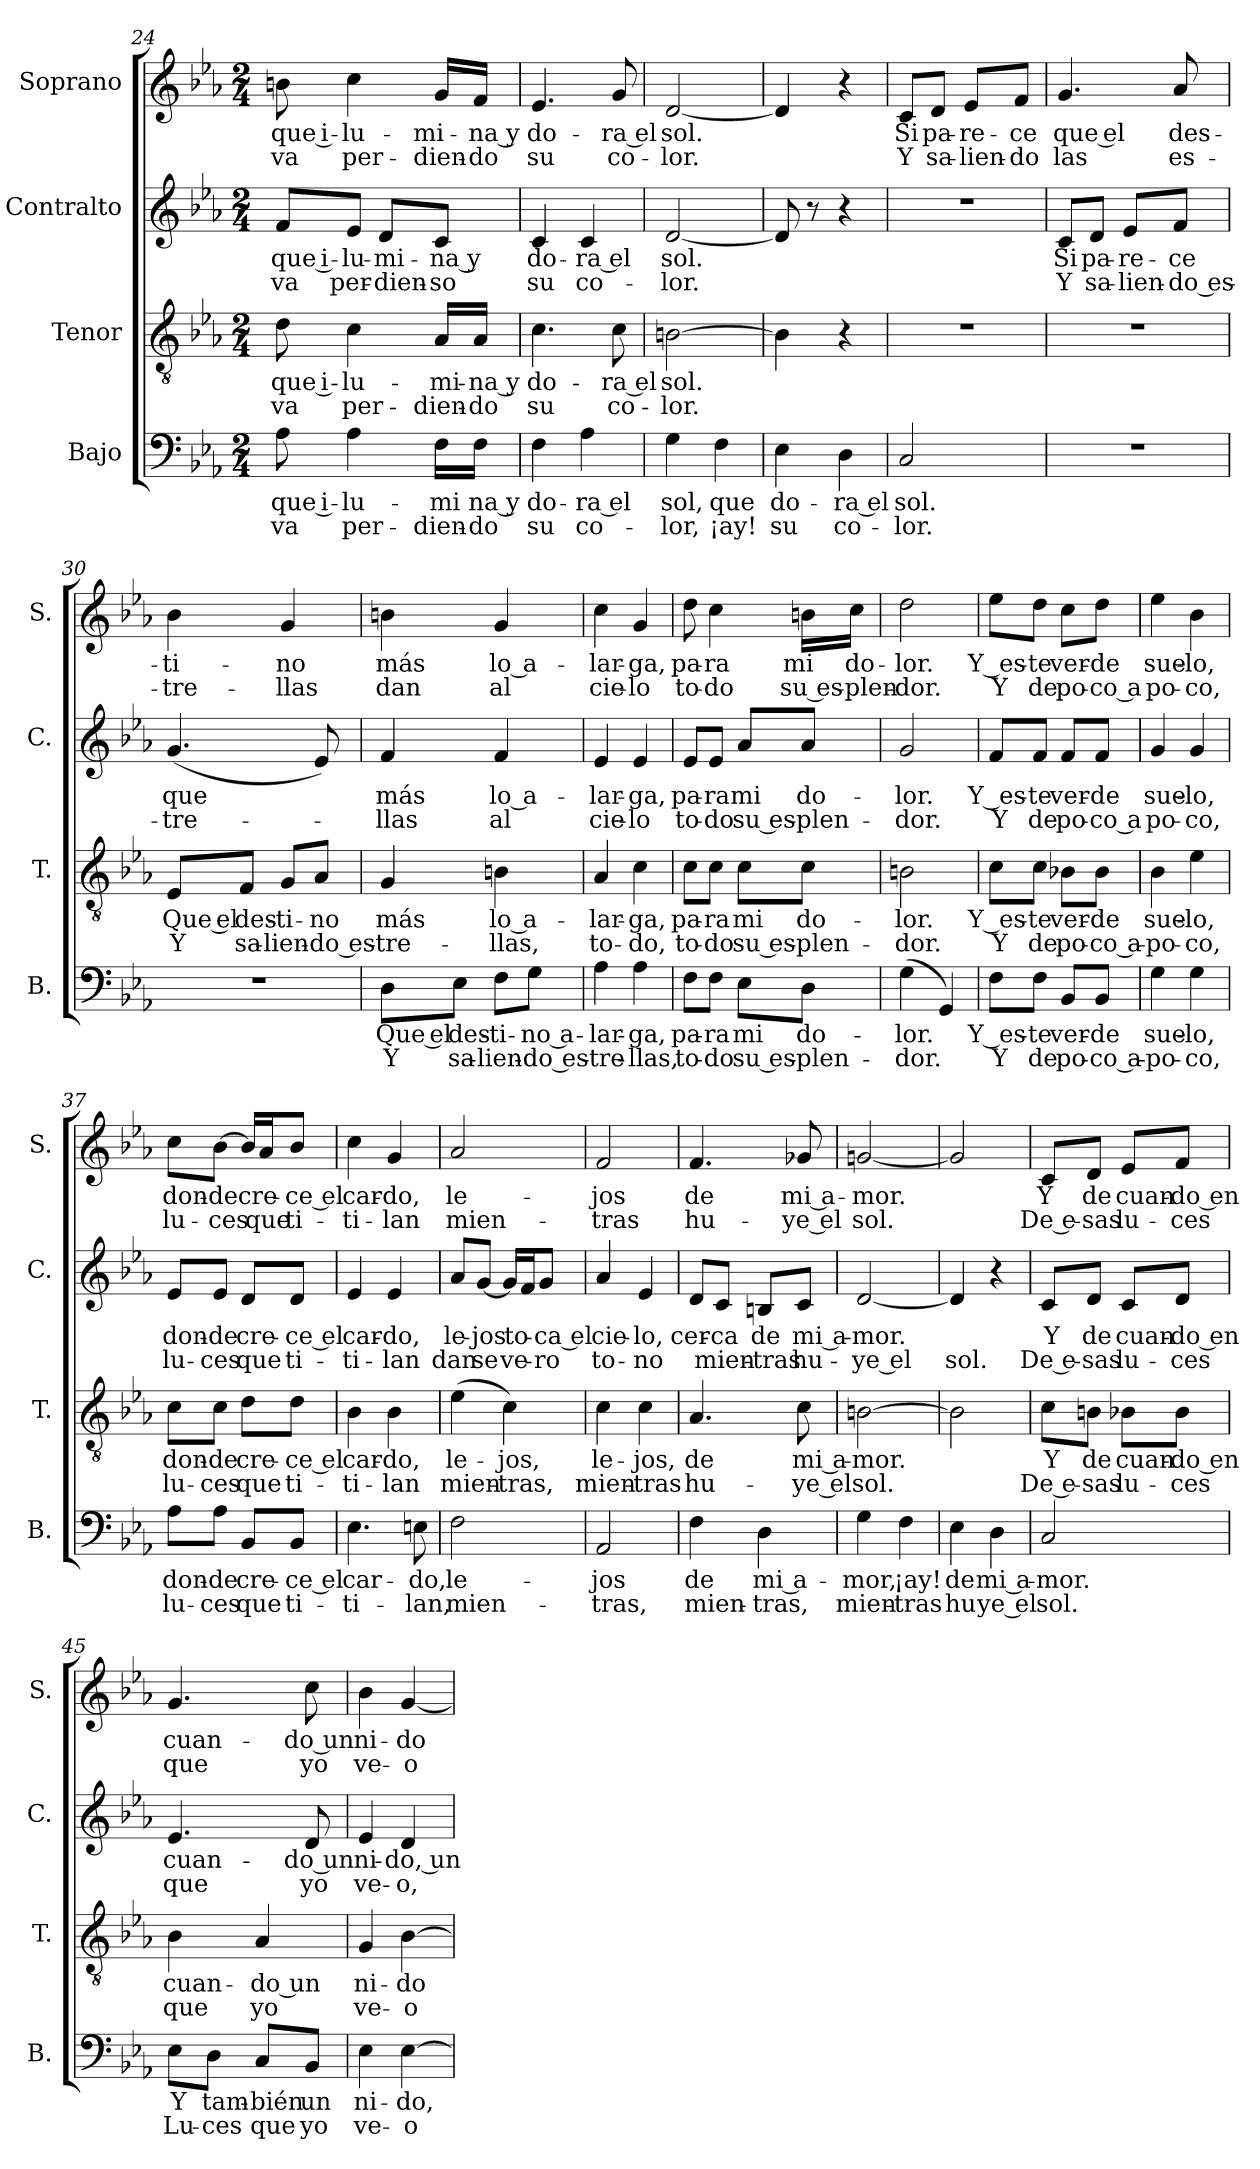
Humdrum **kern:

**kern	**text	**text	**kern	**text	**text	**kern	**text	**text	**kern	**text	**text
*part4	*part4	*part4	*part3	*part3	*part3	*part2	*part2	*part2	*part1	*part1	*part1
*staff4	*staff4	*staff4	*staff3	*staff3	*staff3	*staff2	*staff2	*staff2	*staff1	*staff1	*staff1
*I"Bajo	*	*	*I"Tenor	*	*	*I"Contralto	*	*	*I"Soprano	*	*
*I'B.	*	*	*I'T.	*	*	*I'C.	*	*	*I'S.	*	*
*clefF4	*	*	*clefGv2	*	*	*clefG2	*	*	*clefG2	*	*
*k[b-e-a-]	*	*	*k[b-e-a-]	*	*	*k[b-e-a-]	*	*	*k[b-e-a-]	*	*
*M2/4	*	*	*M2/4	*	*	*M2/4	*	*	*M2/4	*	*
=24	=24	=24	=24	=24	=24	=24	=24	=24	=24	=24	=24
!	!LO:LY:b	!LO:LY:b	!	!LO:LY:b	!LO:LY:b	!	!LO:LY:b	!LO:LY:b	!	!LO:LY:b	!LO:LY:b
8A-\	que i-	va	8d\	que i-	va	8f/L	-que i-	va	8bn\	que i-	va
!	!LO:LY:b	!LO:LY:b	!	!LO:LY:b	!LO:LY:b	!	!LO:LY:b	!LO:LY:b	!	!LO:LY:b	!LO:LY:b
4A-\	-lu-	per-	4c\	-lu-	per-	8e-/J	-lu-	per-	4cc\	-lu-	per-
!	!	!	!	!	!	!	!LO:LY:b	!LO:LY:b	!	!	!
.	.	.	.	.	.	8d/L	-mi-	-dien-	.	.	.
!	!LO:LY:b	!LO:LY:b	!	!LO:LY:b	!LO:LY:b	!	!LO:LY:b	!LO:LY:b	!	!LO:LY:b	!LO:LY:b
16F\LL	-mi	-dien-	16A-/LL	-mi-	-dien-	8c/J	-na y	-so	16g/LL	-mi-	-dien-
!	!LO:LY:b	!LO:LY:b	!	!LO:LY:b	!LO:LY:b	!	!	!	!	!LO:LY:b	!LO:LY:b
16F\JJ	na y	-do	16A-/JJ	-na y	-do	.	.	.	16f/JJ	-na y	-do
=25	=25	=25	=25	=25	=25	=25	=25	=25	=25	=25	=25
!	!LO:LY:b	!LO:LY:b	!	!LO:LY:b	!LO:LY:b	!	!LO:LY:b	!LO:LY:b	!	!LO:LY:b	!LO:LY:b
4F\	do-	su	4.c\	do-	su	4c/	do-	su	4.e-/	do-	su
!	!LO:LY:b	!LO:LY:b	!	!	!	!	!LO:LY:b	!LO:LY:b	!	!	!
4A-\	-ra el	co-	.	.	.	4c/	-ra el	co-	.	.	.
!	!	!	!	!LO:LY:b	!LO:LY:b	!	!	!	!	!LO:LY:b	!LO:LY:b
.	.	.	8c\	-ra el	co-	.	.	.	8g/	-ra el	co-
=26	=26	=26	=26	=26	=26	=26	=26	=26	=26	=26	=26
!	!LO:LY:b	!LO:LY:b	!	!LO:LY:b	!LO:LY:b	!	!LO:LY:b	!LO:LY:b	!	!LO:LY:b	!LO:LY:b
4G\	sol,	-lor,	[2Bn\	sol.	-lor.	[2d/	sol.	-lor.	[2d/	sol.	-lor.
!	!LO:LY:b	!LO:LY:b	!	!	!	!	!	!	!	!	!
4F\	que	¡ay!	.	.	.	.	.	.	.	.	.
=27	=27	=27	=27	=27	=27	=27	=27	=27	=27	=27	=27
!	!LO:LY:b	!LO:LY:b	!	!	!	!	!	!	!	!	!
4E-\	do-	su	4B\]	.	.	8d/]	.	.	4d/]	.	.
.	.	.	.	.	.	8r	.	.	.	.	.
!	!LO:LY:b	!LO:LY:b	!	!	!	!	!	!	!	!	!
4D\	-ra el	co-	4r	.	.	4r	.	.	4r	.	.
!!LO:PB:g=z
=28	=28	=28	=28	=28	=28	=28	=28	=28	=28	=28	=28
!	!LO:LY:b	!LO:LY:b	!	!	!	!	!	!	!	!LO:LY:b	!LO:LY:b
2C/	sol.	-lor.	2r	.	.	2r	.	.	8c/L	Si	Y
!	!	!	!	!	!	!	!	!	!	!LO:LY:b	!LO:LY:b
.	.	.	.	.	.	.	.	.	8d/J	pa-	sa-
!	!	!	!	!	!	!	!	!	!	!LO:LY:b	!LO:LY:b
.	.	.	.	.	.	.	.	.	8e-/L	-re-	-lien-
!	!	!	!	!	!	!	!	!	!	!LO:LY:b	!LO:LY:b
.	.	.	.	.	.	.	.	.	8f/J	-ce	-do
=29	=29	=29	=29	=29	=29	=29	=29	=29	=29	=29	=29
!	!	!	!	!	!	!	!LO:LY:b	!LO:LY:b	!	!LO:LY:b	!LO:LY:b
2r	.	.	2r	.	.	8c/L	Si	Y	4.g/	que el	las
!	!	!	!	!	!	!	!LO:LY:b	!LO:LY:b	!	!	!
.	.	.	.	.	.	8d/J	pa-	sa-	.	.	.
!	!	!	!	!	!	!	!LO:LY:b	!LO:LY:b	!	!	!
.	.	.	.	.	.	8e-/L	-re-	-lien-	.	.	.
!	!	!	!	!	!	!	!LO:LY:b	!LO:LY:b	!	!LO:LY:b	!LO:LY:b
.	.	.	.	.	.	8f/J	-ce	-do es-	8a-/	des-	es-
=30	=30	=30	=30	=30	=30	=30	=30	=30	=30	=30	=30
!	!	!	!	!LO:LY:b	!LO:LY:b	!	!LO:LY:b	!LO:LY:b	!	!LO:LY:b	!LO:LY:b
2r	.	.	8E-/L	Que el	Y	(<4.g/	que	-tre-	4b-\	-ti-	-tre-
!	!	!	!	!LO:LY:b	!LO:LY:b	!	!	!	!	!	!
.	.	.	8F/J	des-	sa-	.	.	.	.	.	.
!	!	!	!	!LO:LY:b	!LO:LY:b	!	!	!	!	!LO:LY:b	!LO:LY:b
.	.	.	8G/L	-ti-	-lien-	.	.	.	4g/	-no	-llas
!	!	!	!	!LO:LY:b	!LO:LY:b	!	!	!	!	!	!
.	.	.	8A-/J	-no	-do es-	8e-/)	.	.	.	.	.
=31	=31	=31	=31	=31	=31	=31	=31	=31	=31	=31	=31
!	!LO:LY:b	!LO:LY:b	!	!LO:LY:b	!LO:LY:b	!	!LO:LY:b	!LO:LY:b	!	!LO:LY:b	!LO:LY:b
8D\L	Que el	Y	4G/	más	-tre-	4f/	más	-llas	4bn\	más	dan
!	!LO:LY:b	!LO:LY:b	!	!	!	!	!	!	!	!	!
8E-\J	des-	sa-	.	.	.	.	.	.	.	.	.
!	!LO:LY:b	!LO:LY:b	!	!LO:LY:b	!LO:LY:b	!	!LO:LY:b	!LO:LY:b	!	!LO:LY:b	!LO:LY:b
8F\L	-ti-	-lien-	4Bn\	lo a-	-llas,	4f/	lo a-	al	4g/	lo a-	al
!	!LO:LY:b	!LO:LY:b	!	!	!	!	!	!	!	!	!
8G\J	-no a-	-do es-	.	.	.	.	.	.	.	.	.
=32	=32	=32	=32	=32	=32	=32	=32	=32	=32	=32	=32
!	!LO:LY:b	!LO:LY:b	!	!LO:LY:b	!LO:LY:b	!	!LO:LY:b	!LO:LY:b	!	!LO:LY:b	!LO:LY:b
4A-\	-lar-	-tre-	4A-/	-lar-	to-	4e-/	-lar-	cie-	4cc\	-lar-	cie-
!	!LO:LY:b	!LO:LY:b	!	!LO:LY:b	!LO:LY:b	!	!LO:LY:b	!LO:LY:b	!	!LO:LY:b	!LO:LY:b
4A-\	-ga,	-llas,	4c\	-ga,	-do,	4e-/	-ga,	-lo	4g/	-ga,	-lo
=33	=33	=33	=33	=33	=33	=33	=33	=33	=33	=33	=33
!	!LO:LY:b	!LO:LY:b	!	!LO:LY:b	!LO:LY:b	!	!LO:LY:b	!LO:LY:b	!	!LO:LY:b	!LO:LY:b
8F\L	pa-	to-	8c\L	pa-	to-	8e-/L	pa-	to-	8dd\	pa-	to-
!	!LO:LY:b	!LO:LY:b	!	!LO:LY:b	!LO:LY:b	!	!LO:LY:b	!LO:LY:b	!	!LO:LY:b	!LO:LY:b
8F\J	-ra	-do	8c\J	-ra	-do	8e-/J	-ra	-do	4cc\	-ra	-do
!	!LO:LY:b	!LO:LY:b	!	!LO:LY:b	!LO:LY:b	!	!LO:LY:b	!LO:LY:b	!	!	!
8E-\L	mi	su es-	8c\L	mi	su es-	8a-/L	mi	su es-	.	.	.
!	!LO:LY:b	!LO:LY:b	!	!LO:LY:b	!LO:LY:b	!	!LO:LY:b	!LO:LY:b	!	!LO:LY:b	!LO:LY:b
8D\J	do-	-plen-	8c\J	do-	-plen-	8a-/J	do-	-plen-	16bn\LL	mi	su es-
!	!	!	!	!	!	!	!	!	!	!LO:LY:b	!LO:LY:b
.	.	.	.	.	.	.	.	.	16cc\JJ	do-	-plen-
=34	=34	=34	=34	=34	=34	=34	=34	=34	=34	=34	=34
!	!LO:LY:b	!LO:LY:b	!	!LO:LY:b	!LO:LY:b	!	!LO:LY:b	!LO:LY:b	!	!LO:LY:b	!LO:LY:b
(>4G\	-lor.	-dor.	2Bn\	-lor.	-dor.	2g/	-lor.	-dor.	2dd\	-lor.	-dor.
4GG/)	.	.	.	.	.	.	.	.	.	.	.
!!LO:LB:g=z
=35	=35	=35	=35	=35	=35	=35	=35	=35	=35	=35	=35
!	!LO:LY:b	!LO:LY:b	!	!LO:LY:b	!LO:LY:b	!	!LO:LY:b	!LO:LY:b	!	!LO:LY:b	!LO:LY:b
8F\L	Y es-	Y	8c\L	Y es-	Y	8f/L	Y es-	Y	8ee-\L	Y es-	Y
!	!LO:LY:b	!LO:LY:b	!	!LO:LY:b	!LO:LY:b	!	!LO:LY:b	!LO:LY:b	!	!LO:LY:b	!LO:LY:b
8F\J	-te	de	8c\J	-te	de	8f/J	-te	de	8dd\J	-te	de
!	!LO:LY:b	!LO:LY:b	!	!LO:LY:b	!LO:LY:b	!	!LO:LY:b	!LO:LY:b	!	!LO:LY:b	!LO:LY:b
8BB-/L	ver-	po-	8B-X\L	ver-	po-	8f/L	ver-	po-	8cc\L	ver-	po-
!	!LO:LY:b	!LO:LY:b	!	!LO:LY:b	!LO:LY:b	!	!LO:LY:b	!LO:LY:b	!	!LO:LY:b	!LO:LY:b
8BB-/J	-de	-co a-	8B-\J	-de	-co a-	8f/J	-de	-co a	8dd\J	-de	-co a
=36	=36	=36	=36	=36	=36	=36	=36	=36	=36	=36	=36
!	!LO:LY:b	!LO:LY:b	!	!LO:LY:b	!LO:LY:b	!	!LO:LY:b	!LO:LY:b	!	!LO:LY:b	!LO:LY:b
4G\	sue-	-po-	4B-\	sue-	-po-	4g/	sue-	po-	4ee-\	sue-	po-
!	!LO:LY:b	!LO:LY:b	!	!LO:LY:b	!LO:LY:b	!	!LO:LY:b	!LO:LY:b	!	!LO:LY:b	!LO:LY:b
4G\	-lo,	-co,	4e-\	-lo,	-co,	4g/	-lo,	-co,	4b-\	-lo,	-co,
=37	=37	=37	=37	=37	=37	=37	=37	=37	=37	=37	=37
!	!LO:LY:b	!LO:LY:b	!	!LO:LY:b	!LO:LY:b	!	!LO:LY:b	!LO:LY:b	!	!LO:LY:b	!LO:LY:b
8A-\L	don-	lu-	8c\L	don-	lu-	8e-/L	don-	lu-	8cc\L	don-	lu-
!	!LO:LY:b	!LO:LY:b	!	!LO:LY:b	!LO:LY:b	!	!LO:LY:b	!LO:LY:b	!	!LO:LY:b	!LO:LY:b
8A-\J	-de	-ces	8c\J	-de	-ces	8e-/J	-de	-ces	[8b-\J	-de	-ces
!	!LO:LY:b	!LO:LY:b	!	!LO:LY:b	!LO:LY:b	!	!LO:LY:b	!LO:LY:b	!	!	!
8BB-/L	cre-	que	8d\L	cre-	que	8d/L	cre-	que	16b-/LL]	.	.
!	!	!	!	!	!	!	!	!	!	!LO:LY:b	!LO:LY:b
.	.	.	.	.	.	.	.	.	16a-/J	cre-	que
!	!LO:LY:b	!LO:LY:b	!	!LO:LY:b	!LO:LY:b	!	!LO:LY:b	!LO:LY:b	!	!LO:LY:b	!LO:LY:b
8BB-/J	-ce el	ti-	8d\J	-ce el	ti-	8d/J	-ce el	ti-	8b-/J	-ce el	ti-
=38	=38	=38	=38	=38	=38	=38	=38	=38	=38	=38	=38
!	!LO:LY:b	!LO:LY:b	!	!LO:LY:b	!LO:LY:b	!	!LO:LY:b	!LO:LY:b	!	!LO:LY:b	!LO:LY:b
4.E-\	car-	-ti-	4B-\	car-	-ti-	4e-/	car-	-ti-	4cc\	car-	-ti-
!	!	!	!	!LO:LY:b	!LO:LY:b	!	!LO:LY:b	!LO:LY:b	!	!LO:LY:b	!LO:LY:b
.	.	.	4B-\	-do,	-lan	4e-/	-do,	-lan	4g/	-do,	-lan
!	!LO:LY:b	!LO:LY:b	!	!	!	!	!	!	!	!	!
8En\	-do,	-lan,	.	.	.	.	.	.	.	.	.
=39	=39	=39	=39	=39	=39	=39	=39	=39	=39	=39	=39
!	!LO:LY:b	!LO:LY:b	!	!LO:LY:b	!LO:LY:b	!	!LO:LY:b	!LO:LY:b	!	!LO:LY:b	!LO:LY:b
2F\	le-	mien-	(>4e-\	le-	mien-	8a-/L	le-	dan	2a-/	le-	mien-
!	!	!	!	!	!	!	!LO:LY:b	!LO:LY:b	!	!	!
.	.	.	.	.	.	[8g/J	-jos	se	.	.	.
!	!	!	!	!LO:LY:b	!LO:LY:b	!	!	!	!	!	!
.	.	.	4c\)	-jos,	-tras,	16g/LL]	.	.	.	.	.
!	!	!	!	!	!	!	!LO:LY:b	!LO:LY:b	!	!	!
.	.	.	.	.	.	16f/J	to-	ve-	.	.	.
!	!	!	!	!	!	!	!LO:LY:b	!LO:LY:b	!	!	!
.	.	.	.	.	.	8g/J	-ca el	-ro	.	.	.
=40	=40	=40	=40	=40	=40	=40	=40	=40	=40	=40	=40
!	!LO:LY:b	!LO:LY:b	!	!LO:LY:b	!LO:LY:b	!	!LO:LY:b	!LO:LY:b	!	!LO:LY:b	!LO:LY:b
2AA-/	-jos	-tras,	4c\	le-	mien-	4a-/	cie-	to-	2f/	-jos	-tras
!	!	!	!	!LO:LY:b	!LO:LY:b	!	!LO:LY:b	!LO:LY:b	!	!	!
.	.	.	4c\	-jos,	-tras	4e-/	-lo,	-no	.	.	.
=41	=41	=41	=41	=41	=41	=41	=41	=41	=41	=41	=41
!	!LO:LY:b	!LO:LY:b	!	!LO:LY:b	!LO:LY:b	!	!LO:LY:b	!	!	!LO:LY:b	!LO:LY:b
4F\	de	mien-	4.A-/	de	hu-	8d/L	cer-	.	4.f/	de	hu-
!	!	!	!	!	!	!	!LO:LY:b	!LO:LY:b	!	!	!
.	.	.	.	.	.	8c/J	-ca	mien-	.	.	.
!	!LO:LY:b	!LO:LY:b	!	!	!	!	!LO:LY:b	!LO:LY:b	!	!	!
4D\	mi a-	-tras,	.	.	.	8Bn/L	de	-tras	.	.	.
!	!	!	!	!LO:LY:b	!LO:LY:b	!	!LO:LY:b	!LO:LY:b	!	!LO:LY:b	!LO:LY:b
.	.	.	8c\	mi a-	-ye el	8c/J	mi a-	hu-	8g-X/	mi a-	-ye el
=42	=42	=42	=42	=42	=42	=42	=42	=42	=42	=42	=42
!	!LO:LY:b	!LO:LY:b	!	!LO:LY:b	!LO:LY:b	!	!LO:LY:b	!LO:LY:b	!	!LO:LY:b	!LO:LY:b
4G\	-mor,	mien-	[2Bn\	-mor.	sol.	[2d/	-mor.	-ye el	[2gn/	-mor.	sol.
!	!LO:LY:b	!LO:LY:b	!	!	!	!	!	!	!	!	!
4F\	¡ay!	-tras	.	.	.	.	.	.	.	.	.
!!LO:LB:g=z
=43	=43	=43	=43	=43	=43	=43	=43	=43	=43	=43	=43
!	!LO:LY:b	!LO:LY:b	!	!	!	!	!	!LO:LY:b	!	!	!
4E-\	de	hu	2B\]	.	.	4d/]	.	sol.	2g/]	.	.
!	!LO:LY:b	!LO:LY:b	!	!	!	!	!	!	!	!	!
4D\	mi a-	ye el	.	.	.	4r	.	.	.	.	.
=44	=44	=44	=44	=44	=44	=44	=44	=44	=44	=44	=44
!	!LO:LY:b	!LO:LY:b	!	!LO:LY:b	!LO:LY:b	!	!LO:LY:b	!LO:LY:b	!	!LO:LY:b	!LO:LY:b
2C/	-mor.	sol.	8c\L	Y	De e-	8c/L	Y	De e-	8c/L	Y	De e-
!	!	!	!	!LO:LY:b	!LO:LY:b	!	!LO:LY:b	!LO:LY:b	!	!LO:LY:b	!LO:LY:b
.	.	.	8Bn\J	de	-sas	8d/J	de	-sas	8d/J	de	-sas
!	!	!	!	!LO:LY:b	!LO:LY:b	!	!LO:LY:b	!LO:LY:b	!	!LO:LY:b	!LO:LY:b
.	.	.	8B-X\L	cuan-	lu-	8c/L	cuan-	lu-	8e-/L	cuan-	lu-
!	!	!	!	!LO:LY:b	!LO:LY:b	!	!LO:LY:b	!LO:LY:b	!	!LO:LY:b	!LO:LY:b
.	.	.	8B-\J	-do en	-ces	8d/J	-do en	-ces	8f/J	-do en	-ces
=45	=45	=45	=45	=45	=45	=45	=45	=45	=45	=45	=45
!	!LO:LY:b	!LO:LY:b	!	!LO:LY:b	!LO:LY:b	!	!LO:LY:b	!LO:LY:b	!	!LO:LY:b	!LO:LY:b
8E-\L	Y	Lu-	4B-\	cuan-	que	4.e-/	cuan-	que	4.g/	cuan-	que
!	!LO:LY:b	!LO:LY:b	!	!	!	!	!	!	!	!	!
8D\J	tam-	-ces	.	.	.	.	.	.	.	.	.
!	!LO:LY:b	!LO:LY:b	!	!LO:LY:b	!LO:LY:b	!	!	!	!	!	!
8C/L	-bién	que	4A-/	-do un	yo	.	.	.	.	.	.
!	!LO:LY:b	!LO:LY:b	!	!	!	!	!LO:LY:b	!LO:LY:b	!	!LO:LY:b	!LO:LY:b
8BB-/J	un	yo	.	.	.	8d/	-do un	yo	8cc\	-do un	yo
=46	=46	=46	=46	=46	=46	=46	=46	=46	=46	=46	=46
!	!LO:LY:b	!LO:LY:b	!	!LO:LY:b	!LO:LY:b	!	!LO:LY:b	!LO:LY:b	!	!LO:LY:b	!LO:LY:b
4E-\	ni-	ve-	4G/	ni-	ve-	4e-/	ni-	ve-	4b-\	ni-	ve-
!	!LO:LY:b	!LO:LY:b	!	!LO:LY:b	!LO:LY:b	!	!LO:LY:b	!LO:LY:b	!	!LO:LY:b	!LO:LY:b
[4E-\	-do,	-o	[4B-\	-do	-o	4d/	-do, un	-o,	[4g/	-do	-o
=	=	=	=	=	=	=	=	=	=	=	=
*-	*-	*-	*-	*-	*-	*-	*-	*-	*-	*-	*-
